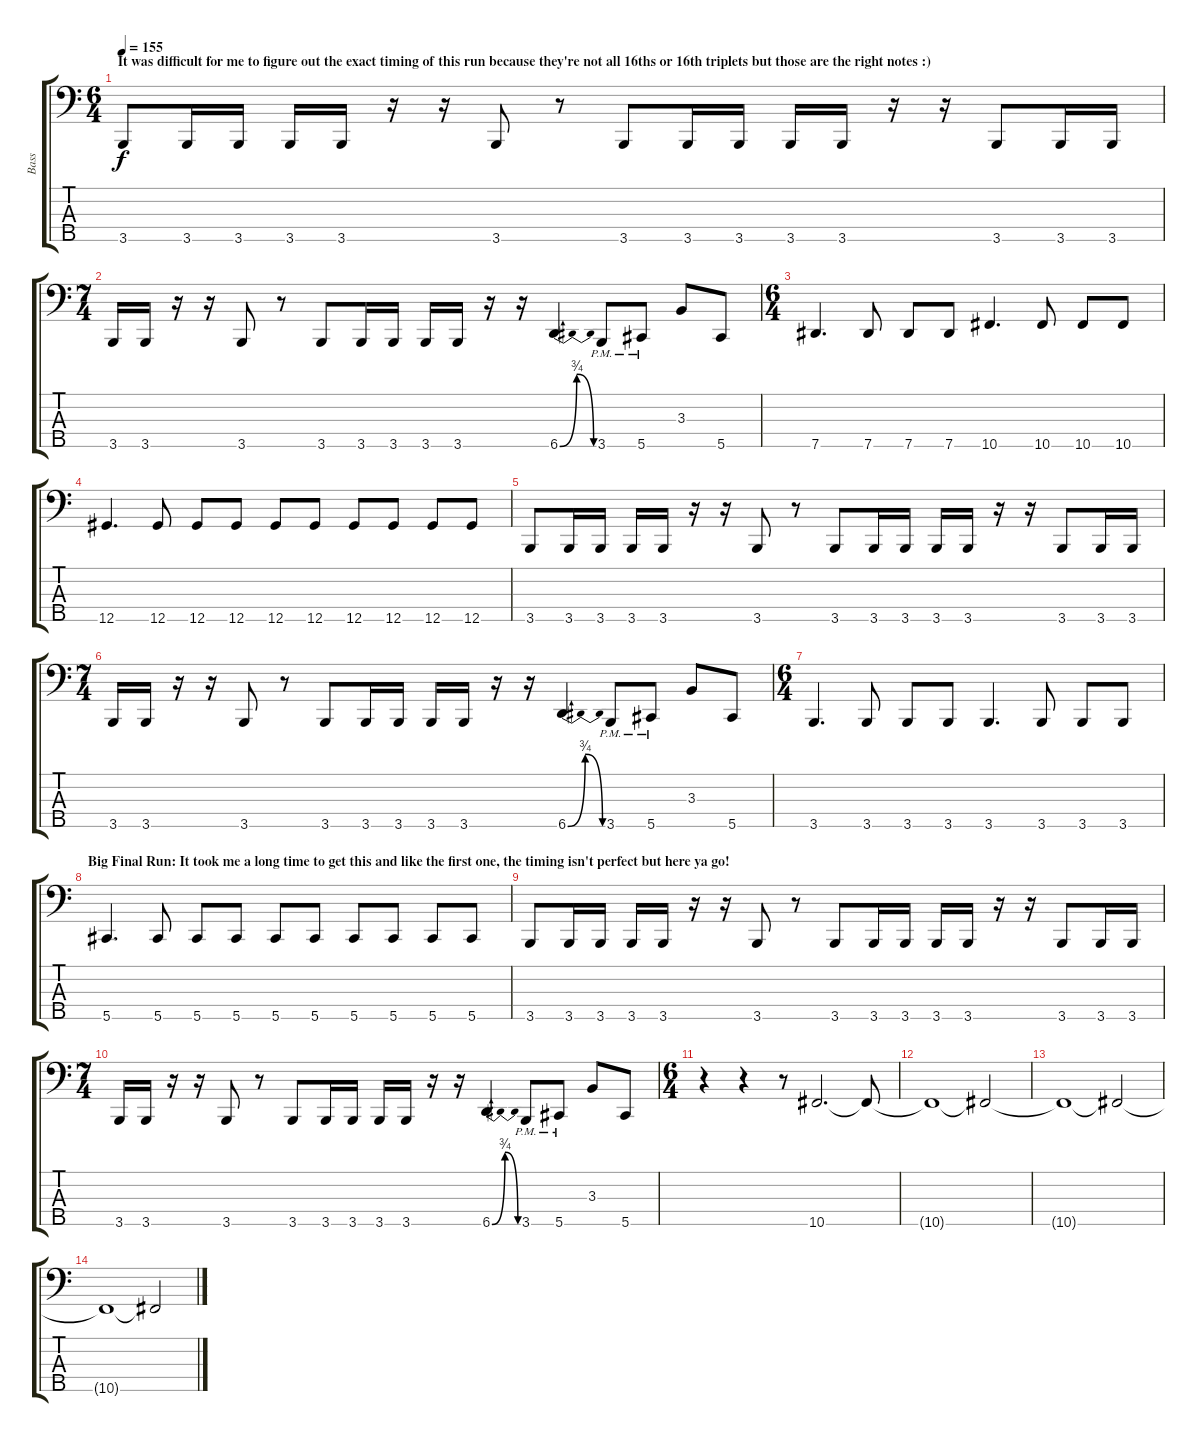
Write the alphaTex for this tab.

\track ("Bass" "Bass") {instrument electricbasspick}
\staff {score tabs}
\tuning (Gb2 Db2 Ab1 Eb1 Ab0) {hide}
\ts (6 4)
\section ("" "It was difficult for me to figure out the exact timing of this run because they're not all 16ths or 16th triplets but those are the right notes :)")
\tempo 155
\clef f4
\ks c
3.5.8{dy f} 3.5.16 3.5.16 3.5.16 3.5.16 r.16 r.16 3.5.8 r.8 3.5.8 3.5.16 3.5.16 3.5.16 3.5.16 r.16 r.16 3.5.8 3.5.16 3.5.16 |
\ts (7 4)
3.5.16 3.5.16 r.16 r.16 3.5.8 r.8 3.5.8 3.5.16 3.5.16 3.5.16 3.5.16 r.16 r.16 6.5{be (bendrelease 0 0 30 3 30 3 60 0)}.4 3.5{pm}.8 5.5{pm}.8 3.3.8 5.5.8 |
\ts (6 4)
7.5.4{d} 7.5.8 7.5.8 7.5.8 10.5.4{d} 10.5.8 10.5.8 10.5.8 |
12.5.4{d} 12.5.8 12.5.8 12.5.8 12.5.8 12.5.8 12.5.8 12.5.8 12.5.8 12.5.8 |
3.5.8 3.5.16 3.5.16 3.5.16 3.5.16 r.16 r.16 3.5.8 r.8 3.5.8 3.5.16 3.5.16 3.5.16 3.5.16 r.16 r.16 3.5.8 3.5.16 3.5.16 |
\ts (7 4)
3.5.16 3.5.16 r.16 r.16 3.5.8 r.8 3.5.8 3.5.16 3.5.16 3.5.16 3.5.16 r.16 r.16 6.5{be (bendrelease 0 0 30 3 30 3 60 0)}.4 3.5{pm}.8 5.5{pm}.8 3.3.8 5.5.8 |
\ts (6 4)
3.5.4{d} 3.5.8 3.5.8 3.5.8 3.5.4{d} 3.5.8 3.5.8 3.5.8 |
\section ("" "Big Final Run: It took me a long time to get this and like the first one, the timing isn't perfect but here ya go!")
5.5.4{d} 5.5.8 5.5.8 5.5.8 5.5.8 5.5.8 5.5.8 5.5.8 5.5.8 5.5.8 |
3.5.8 3.5.16 3.5.16 3.5.16 3.5.16 r.16 r.16 3.5.8 r.8 3.5.8 3.5.16 3.5.16 3.5.16 3.5.16 r.16 r.16 3.5.8 3.5.16 3.5.16 |
\ts (7 4)
3.5.16 3.5.16 r.16 r.16 3.5.8 r.8 3.5.8 3.5.16 3.5.16 3.5.16 3.5.16 r.16 r.16 6.5{be (bendrelease 0 0 30 3 30 3 60 0)}.4 3.5{pm}.8 5.5{pm}.8 3.3.8 5.5.8 |
\ts (6 4)
r.4 r.4 r.8 10.5.2{d} 10.5{t}.8 |
10.5{t}.1 10.5{t}.2 |
10.5{t}.1 10.5{t}.2 |
10.5{t}.1 10.5{t}.2
